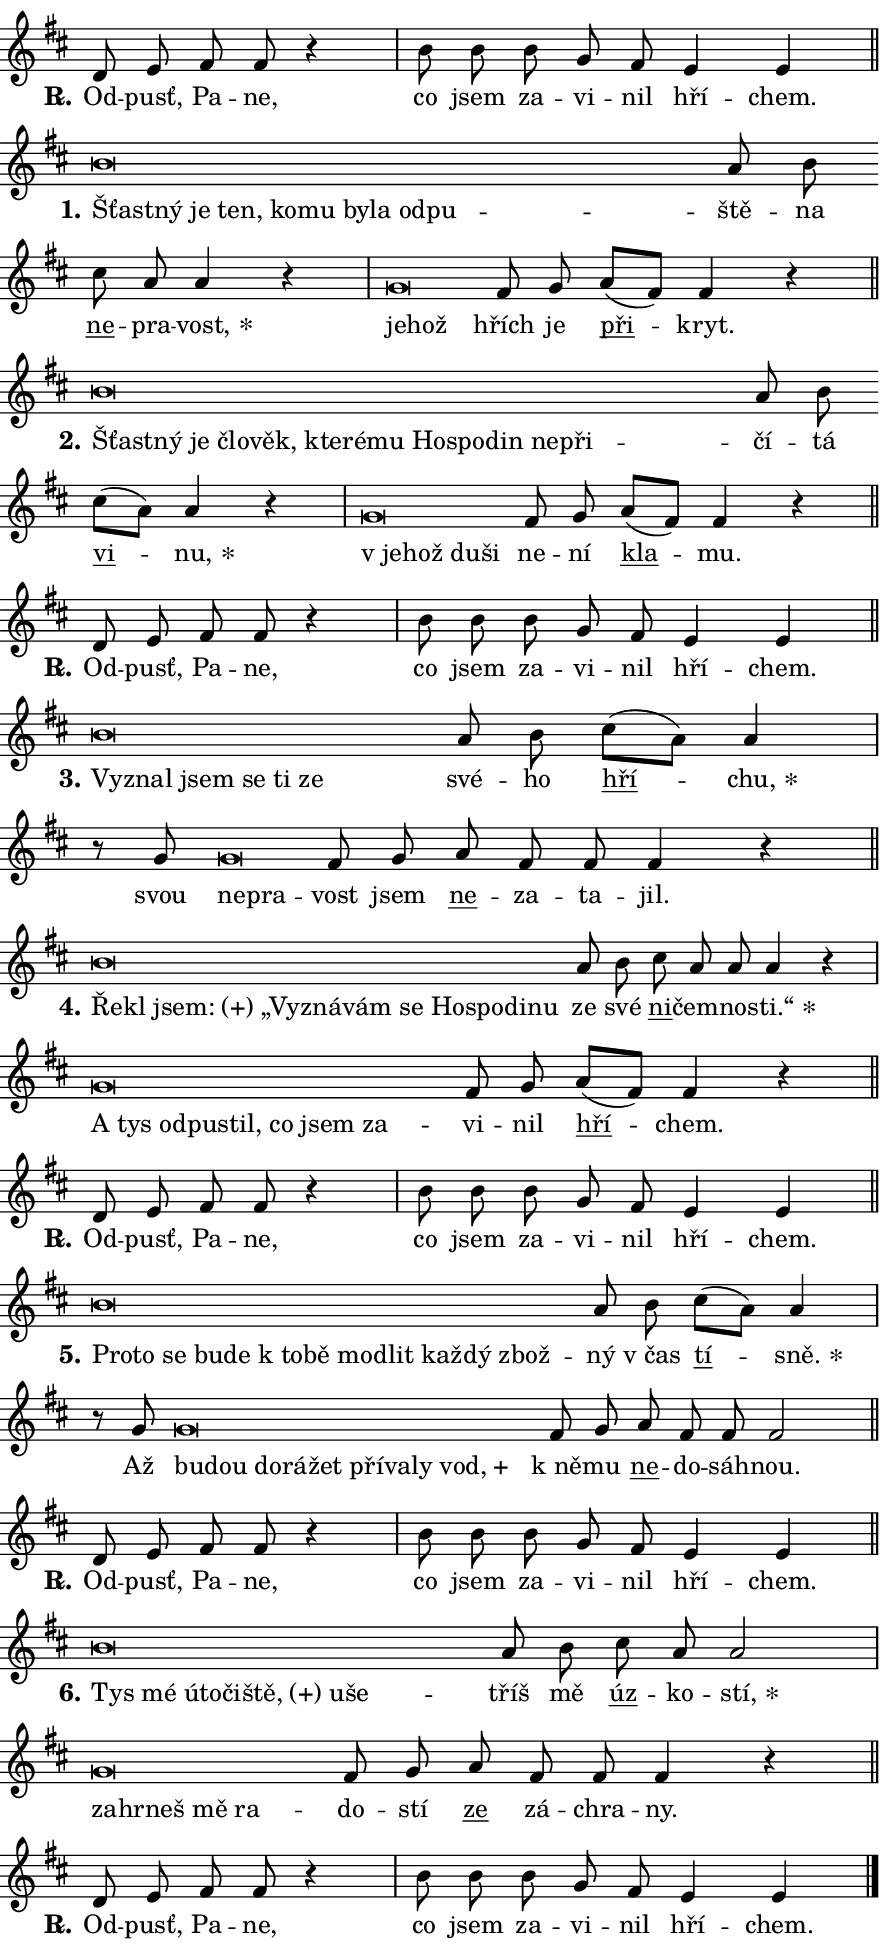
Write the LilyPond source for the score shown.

\version "2.24.0"
\header { tagline = "" }
\paper {
  indent = 0\cm
  top-margin = 0\cm
  right-margin = 0.13\cm % to fit lyric hyphens
  bottom-margin = 0\cm
  left-margin = 0\cm
  paper-width = 15\cm
  page-breaking = #ly:one-page-breaking
  system-system-spacing.basic-distance = #11
  score-system-spacing.basic-distance = #11
  ragged-last = ##f
}


%% Author: Thomas Morley
%% https://lists.gnu.org/archive/html/lilypond-user/2020-05/msg00002.html
#(define (line-position grob)
"Returns position of @var[grob} in current system:
   @code{'start}, if at first time-step
   @code{'end}, if at last time-step
   @code{'middle} otherwise
"
  (let* ((col (ly:item-get-column grob))
         (ln (ly:grob-object col 'left-neighbor))
         (rn (ly:grob-object col 'right-neighbor))
         (col-to-check-left (if (ly:grob? ln) ln col))
         (col-to-check-right (if (ly:grob? rn) rn col))
         (break-dir-left
           (and
             (ly:grob-property col-to-check-left 'non-musical #f)
             (ly:item-break-dir col-to-check-left)))
         (break-dir-right
           (and
             (ly:grob-property col-to-check-right 'non-musical #f)
             (ly:item-break-dir col-to-check-right))))
        (cond ((eqv? 1 break-dir-left) 'start)
              ((eqv? -1 break-dir-right) 'end)
              (else 'middle))))

#(define (tranparent-at-line-position vctor)
  (lambda (grob)
  "Relying on @code{line-position} select the relevant enry from @var{vctor}.
Used to determine transparency,"
    (case (line-position grob)
      ((end) (not (vector-ref vctor 0)))
      ((middle) (not (vector-ref vctor 1)))
      ((start) (not (vector-ref vctor 2))))))

noteHeadBreakVisibility =
#(define-music-function (break-visibility)(vector?)
"Makes @code{NoteHead}s transparent relying on @var{break-visibility}"
#{
  \override NoteHead.transparent =
    #(tranparent-at-line-position break-visibility)
#})

#(define delete-ledgers-for-transparent-note-heads
  (lambda (grob)
    "Reads whether a @code{NoteHead} is transparent.
If so this @code{NoteHead} is removed from @code{'note-heads} from
@var{grob}, which is supposed to be @code{LedgerLineSpanner}.
As a result ledgers are not printed for this @code{NoteHead}"
    (let* ((nhds-array (ly:grob-object grob 'note-heads))
           (nhds-list
             (if (ly:grob-array? nhds-array)
                 (ly:grob-array->list nhds-array)
                 '()))
           ;; Relies on the transparent-property being done before
           ;; Staff.LedgerLineSpanner.after-line-breaking is executed.
           ;; This is fragile ...
           (to-keep
             (remove
               (lambda (nhd)
                 (ly:grob-property nhd 'transparent #f))
               nhds-list)))
      ;; TODO find a better method to iterate over grob-arrays, similiar
      ;; to filter/remove etc for lists
      ;; For now rebuilt from scratch
      (set! (ly:grob-object grob 'note-heads)  '())
      (for-each
        (lambda (nhd)
          (ly:pointer-group-interface::add-grob grob 'note-heads nhd))
        to-keep))))

squashNotes = {
  \override NoteHead.X-extent = #'(-0.2 . 0.2)
  \override NoteHead.Y-extent = #'(-0.75 . 0)
  \override NoteHead.stencil =
    #(lambda (grob)
       (let ((pos (ly:grob-property grob 'staff-position)))
         (begin
           (if (< pos -7) (display "ERROR: Lower brevis then expected\n") (display ""))
           (if (<= pos -6) ly:text-interface::print ly:note-head::print))))
}
unSquashNotes = {
  \revert NoteHead.X-extent
  \revert NoteHead.Y-extent
  \revert NoteHead.stencil
}

hideNotes = \noteHeadBreakVisibility #begin-of-line-visible
unHideNotes = \noteHeadBreakVisibility #all-visible

% work-around for resetting accidentals
% https://lilypond.org/doc/v2.23/Documentation/notation/displaying-rhythms#unmetered-music
cadenzaMeasure = {
  \cadenzaOff
  \partial 1024 s1024
  \cadenzaOn
}

#(define-markup-command (accent layout props text) (markup?)
  "Underline accented syllable"
  (interpret-markup layout props
    #{\markup \override #'(offset . 4.3) \underline { #text }#}))

responsum = \markup \concat {
  "R" \hspace #-1.05 \path #0.1 #'((moveto 0 0.07) (lineto 0.9 0.8)) \hspace #0.05 "."
}

spaceSize = #0.6828661417322834 % exact space size for TeX Gyre Schola

\layout {
  \context {
    \Staff
    \remove "Time_signature_engraver"
    \override LedgerLineSpanner.after-line-breaking = #delete-ledgers-for-transparent-note-heads
  }
  \context {
    \Lyrics {
      \override LyricSpace.minimum-distance = \spaceSize
      \override LyricText.font-name = #"TeX Gyre Schola"
      \override LyricText.font-size = 1
      \override StanzaNumber.font-name = #"TeX Gyre Schola Bold"
      \override StanzaNumber.font-size = 1
    }
  }
  \context {
    \Score 
    \override NoteHead.text =
      #(lambda (grob) 
        (let ((pos (ly:grob-property grob 'staff-position)))
          #{\markup {
            \combine
              \halign #-0.55 \raise #(if (= pos -6) 0 0.5) \override #'(thickness . 2) \draw-line #'(3.2 . 0)
              \musicglyph "noteheads.sM1"
          }#}))
  }
}

% magnetic-lyrics.ily
%
%   written by
%     Jean Abou Samra <jean@abou-samra.fr>
%     Werner Lemberg <wl@gnu.org>
%
%   adapted by
%     Jiri Hon <jiri.hon@gmail.com>
%
% Version 2022-Apr-15

% https://www.mail-archive.com/lilypond-user@gnu.org/msg149350.html

#(define (Left_hyphen_pointer_engraver context)
   "Collect syllable-hyphen-syllable occurrences in lyrics and store
them in properties.  This engraver only looks to the left.  For
example, if the lyrics input is @code{foo -- bar}, it does the
following.

@itemize @bullet
@item
Set the @code{text} property of the @code{LyricHyphen} grob between
@q{foo} and @q{bar} to @code{foo}.

@item
Set the @code{left-hyphen} property of the @code{LyricText} grob with
text @q{foo} to the @code{LyricHyphen} grob between @q{foo} and
@q{bar}.
@end itemize

Use this auxiliary engraver in combination with the
@code{lyric-@/text::@/apply-@/magnetic-@/offset!} hook."
   (let ((hyphen #f)
         (text #f))
     (make-engraver
      (acknowledgers
       ((lyric-syllable-interface engraver grob source-engraver)
        (set! text grob)))
      (end-acknowledgers
       ((lyric-hyphen-interface engraver grob source-engraver)
        ;(when (not (grob::has-interface grob 'lyric-space-interface))
          (set! hyphen grob)));)
      ((stop-translation-timestep engraver)
       (when (and text hyphen)
         (ly:grob-set-object! text 'left-hyphen hyphen))
       (set! text #f)
       (set! hyphen #f)))))

#(define (lyric-text::apply-magnetic-offset! grob)
   "If the space between two syllables is less than the value in
property @code{LyricText@/.details@/.squash-threshold}, move the right
syllable to the left so that it gets concatenated with the left
syllable.

Use this function as a hook for
@code{LyricText@/.after-@/line-@/breaking} if the
@code{Left_@/hyphen_@/pointer_@/engraver} is active."
   (let ((hyphen (ly:grob-object grob 'left-hyphen #f)))
     (when hyphen
       (let ((left-text (ly:spanner-bound hyphen LEFT)))
         (when (grob::has-interface left-text 'lyric-syllable-interface)
           (let* ((common (ly:grob-common-refpoint grob left-text X))
                  (this-x-ext (ly:grob-extent grob common X))
                  (left-x-ext
                   (begin
                     ;; Trigger magnetism for left-text.
                     (ly:grob-property left-text 'after-line-breaking)
                     (ly:grob-extent left-text common X)))
                  ;; `delta` is the gap width between two syllables.
                  (delta (- (interval-start this-x-ext)
                            (interval-end left-x-ext)))
                  (details (ly:grob-property grob 'details))
                  (threshold (assoc-get 'squash-threshold details 0.2)))
             (when (< delta threshold)
               (let* (;; We have to manipulate the input text so that
                      ;; ligatures crossing syllable boundaries are not
                      ;; disabled.  For languages based on the Latin
                      ;; script this is essentially a beautification.
                      ;; However, for non-Western scripts it can be a
                      ;; necessity.
                      (lt (ly:grob-property left-text 'text))
                      (rt (ly:grob-property grob 'text))
                      (is-space (grob::has-interface hyphen 'lyric-space-interface))
                      (space (if is-space " " ""))
                      (extra-delta (if is-space spaceSize 0))
                      ;; Append new syllable.
                      (ltrt-space (if (and (string? lt) (string? rt))
                                (string-append lt space rt)
                                (make-concat-markup (list lt space rt))))
                      ;; Right-align `ltrt` to the right side.
                      (ltrt-space-markup (grob-interpret-markup
                               grob
                               (make-translate-markup
                                (cons (interval-length this-x-ext) 0)
                                (make-right-align-markup ltrt-space)))))
                 (begin
                   ;; Don't print `left-text`.
                   (ly:grob-set-property! left-text 'stencil #f)
                   ;; Set text and stencil (which holds all collected
                   ;; syllables so far) and shift it to the left.
                   (ly:grob-set-property! grob 'text ltrt-space)
                   (ly:grob-set-property! grob 'stencil ltrt-space-markup)
                   (ly:grob-translate-axis! grob (- (- delta extra-delta)) X))))))))))


#(define (lyric-hyphen::displace-bounds-first grob)
   ;; Make very sure this callback isn't triggered too early.
   (let ((left (ly:spanner-bound grob LEFT))
         (right (ly:spanner-bound grob RIGHT)))
     (ly:grob-property left 'after-line-breaking)
     (ly:grob-property right 'after-line-breaking)
     (ly:lyric-hyphen::print grob)))

squashThreshold = #0.4

\layout {
  \context {
    \Lyrics
    \consists #Left_hyphen_pointer_engraver
    \override LyricText.after-line-breaking =
      #lyric-text::apply-magnetic-offset!
    \override LyricHyphen.stencil = #lyric-hyphen::displace-bounds-first
    \override LyricText.details.squash-threshold = \squashThreshold
    \override LyricHyphen.minimum-distance = 0
    \override LyricHyphen.minimum-length = \squashThreshold
  }
}

squashText = \override LyricText.details.squash-threshold = 9999
unSquashText = \override LyricText.details.squash-threshold = \squashThreshold

leftText = \override LyricText.self-alignment-X = #LEFT
unLeftText = \revert LyricText.self-alignment-X

starOffset = #(lambda (grob) 
                (let ((x_offset (ly:self-alignment-interface::aligned-on-x-parent grob)))
                  (if (= x_offset 0) 0 (+ x_offset 1.2))))

star = #(define-music-function (syllable)(string?)
"Append star separator at the end of a syllable"
#{
  \once \override LyricText.X-offset = #starOffset
  \lyricmode { \markup {
    #syllable
    \override #'((font-name . "TeX Gyre Schola Bold")) \hspace #0.2 \lower #0.65 \larger "*"
  } }
#})

starAccent = #(define-music-function (syllable)(string?)
"Append star separator at the end of a syllable and make accent"
#{
  \once \override LyricText.X-offset = #starOffset
  \lyricmode { \markup {
    \accent #syllable
    \override #'((font-name . "TeX Gyre Schola Bold")) \hspace #0.2 \lower #0.65 \larger "*"
  } }
#})

breath = #(define-music-function (syllable)(string?)
"Append breathing indicator at the end of a syllable"
#{
  \lyricmode { \markup { #syllable "+" } }
#})

optionalBreath = #(define-music-function (syllable)(string?)
"Append optional breathing indicator at the end of a syllable"
#{
  \lyricmode { \markup { #syllable "(+)" } }
#})


\score {
    <<
        \new Voice = "melody" { \cadenzaOn \key d \major \relative { d'8 e fis fis r4 \cadenzaMeasure \bar "|" b8 b \bar "" b g fis e4 e \cadenzaMeasure \bar "||" \break } }
        \new Lyrics \lyricsto "melody" { \lyricmode { \set stanza = \responsum
Od -- pusť, Pa -- ne, co jsem za -- vi -- nil hří -- chem. } }
    >>
    \layout {}
}

\score {
    <<
        \new Voice = "melody" { \cadenzaOn \key d \major \relative { \squashNotes b'\breve*1/16 \hideNotes \breve*1/16 \bar "" \breve*1/16 \bar "" \breve*1/16 \bar "" \breve*1/16 \bar "" \breve*1/16 \bar "" \breve*1/16 \bar "" \breve*1/16 \bar "" \breve*1/16 \breve*1/16 \bar "" \unHideNotes \unSquashNotes a8 b \bar "" cis a a4 r \cadenzaMeasure \bar "|" \squashNotes g\breve*1/16 \hideNotes \breve*1/16 \bar "" \unHideNotes \unSquashNotes fis8 g \bar "" a[( fis)] fis4 r \cadenzaMeasure \bar "||" \break } }
        \new Lyrics \lyricsto "melody" { \lyricmode { \set stanza = "1."
\leftText Šťast -- \squashText ný je ten, ko -- mu by -- la od -- pu -- \unLeftText \unSquashText ště -- na \markup \accent ne -- pra -- \star vost, \leftText je -- \squashText hož \unLeftText \unSquashText hřích je \markup \accent při -- kryt. } }
    >>
    \layout {}
}

\score {
    <<
        \new Voice = "melody" { \cadenzaOn \key d \major \relative { \squashNotes b'\breve*1/16 \hideNotes \breve*1/16 \bar "" \breve*1/16 \bar "" \breve*1/16 \bar "" \breve*1/16 \bar "" \breve*1/16 \bar "" \breve*1/16 \bar "" \breve*1/16 \bar "" \breve*1/16 \bar "" \breve*1/16 \bar "" \breve*1/16 \bar "" \breve*1/16 \breve*1/16 \bar "" \unHideNotes \unSquashNotes a8 b \bar "" cis[( a)] a4 r \cadenzaMeasure \bar "|" \squashNotes g\breve*1/16 \hideNotes \breve*1/16 \bar "" \breve*1/16 \breve*1/16 \bar "" \unHideNotes \unSquashNotes fis8 g \bar "" a[( fis)] fis4 r \cadenzaMeasure \bar "||" \break } }
        \new Lyrics \lyricsto "melody" { \lyricmode { \set stanza = "2."
\leftText Šťast -- \squashText ný je člo -- věk, kte -- ré -- mu Ho -- spo -- din ne -- při -- \unLeftText \unSquashText čí -- tá \markup \accent vi -- \star nu, \leftText "v je" -- \squashText hož du -- ši \unLeftText \unSquashText ne -- ní \markup \accent kla -- mu. } }
    >>
    \layout {}
}

\score {
    <<
        \new Voice = "melody" { \cadenzaOn \key d \major \relative { d'8 e fis fis r4 \cadenzaMeasure \bar "|" b8 b \bar "" b g fis e4 e \cadenzaMeasure \bar "||" \break } }
        \new Lyrics \lyricsto "melody" { \lyricmode { \set stanza = \responsum
Od -- pusť, Pa -- ne, co jsem za -- vi -- nil hří -- chem. } }
    >>
    \layout {}
}

\score {
    <<
        \new Voice = "melody" { \cadenzaOn \key d \major \relative { \squashNotes b'\breve*1/16 \hideNotes \breve*1/16 \bar "" \breve*1/16 \bar "" \breve*1/16 \bar "" \breve*1/16 \breve*1/16 \bar "" \unHideNotes \unSquashNotes a8 b \bar "" cis[( a)] a4 \cadenzaMeasure \bar "|" r8 g8 \squashNotes g\breve*1/16 \hideNotes \breve*1/16 \bar "" \unHideNotes \unSquashNotes fis8 g \bar "" a fis fis fis4 r \cadenzaMeasure \bar "||" \break } }
        \new Lyrics \lyricsto "melody" { \lyricmode { \set stanza = "3."
\leftText Vy -- \squashText znal jsem se ti ze \unLeftText \unSquashText své -- ho \markup \accent hří -- \star chu, svou \leftText ne -- \squashText pra -- \unLeftText \unSquashText vost jsem \markup \accent ne -- za -- ta -- jil. } }
    >>
    \layout {}
}

\score {
    <<
        \new Voice = "melody" { \cadenzaOn \key d \major \relative { \squashNotes b'\breve*1/16 \hideNotes \breve*1/16 \bar "" \breve*1/16 \bar "" \breve*1/16 \bar "" \breve*1/16 \bar "" \breve*1/16 \bar "" \breve*1/16 \bar "" \breve*1/16 \bar "" \breve*1/16 \bar "" \breve*1/16 \breve*1/16 \bar "" \unHideNotes \unSquashNotes a8 b \bar "" cis a a a4 r \cadenzaMeasure \bar "|" \squashNotes g\breve*1/16 \hideNotes \breve*1/16 \bar "" \breve*1/16 \bar "" \breve*1/16 \bar "" \breve*1/16 \bar "" \breve*1/16 \bar "" \breve*1/16 \breve*1/16 \bar "" \unHideNotes \unSquashNotes fis8 g \bar "" a[( fis)] fis4 r \cadenzaMeasure \bar "||" \break } }
        \new Lyrics \lyricsto "melody" { \lyricmode { \set stanza = "4."
\leftText Ře -- \squashText kl \optionalBreath jsem: „Vy -- zná -- vám se Ho -- spo -- di -- nu \unLeftText \unSquashText ze své \markup \accent ni -- čem -- no -- \star sti.“ \leftText A \squashText tys od -- pu -- stil, co jsem za -- \unLeftText \unSquashText vi -- nil \markup \accent hří -- chem. } }
    >>
    \layout {}
}

\score {
    <<
        \new Voice = "melody" { \cadenzaOn \key d \major \relative { d'8 e fis fis r4 \cadenzaMeasure \bar "|" b8 b \bar "" b g fis e4 e \cadenzaMeasure \bar "||" \break } }
        \new Lyrics \lyricsto "melody" { \lyricmode { \set stanza = \responsum
Od -- pusť, Pa -- ne, co jsem za -- vi -- nil hří -- chem. } }
    >>
    \layout {}
}

\score {
    <<
        \new Voice = "melody" { \cadenzaOn \key d \major \relative { \squashNotes b'\breve*1/16 \hideNotes \breve*1/16 \bar "" \breve*1/16 \bar "" \breve*1/16 \bar "" \breve*1/16 \bar "" \breve*1/16 \bar "" \breve*1/16 \bar "" \breve*1/16 \bar "" \breve*1/16 \bar "" \breve*1/16 \bar "" \breve*1/16 \breve*1/16 \bar "" \unHideNotes \unSquashNotes a8 b \bar "" cis[( a)] a4 \cadenzaMeasure \bar "|" r8 g8 \squashNotes g\breve*1/16 \hideNotes \breve*1/16 \bar "" \breve*1/16 \bar "" \breve*1/16 \bar "" \breve*1/16 \bar "" \breve*1/16 \bar "" \breve*1/16 \bar "" \breve*1/16 \breve*1/16 \bar "" \unHideNotes \unSquashNotes fis8 g \bar "" a fis fis fis2 \cadenzaMeasure \bar "||" \break } }
        \new Lyrics \lyricsto "melody" { \lyricmode { \set stanza = "5."
\leftText Pro -- \squashText to se bu -- de "k to" -- bě mo -- dlit kaž -- dý zbož -- \unLeftText \unSquashText ný "v čas" \markup \accent tí -- \star sně. Až \leftText bu -- \squashText dou do -- rá -- žet pří -- va -- ly \breath "vod," \unLeftText \unSquashText "k ně" -- mu \markup \accent ne -- do -- sáh -- nou. } }
    >>
    \layout {}
}

\score {
    <<
        \new Voice = "melody" { \cadenzaOn \key d \major \relative { d'8 e fis fis r4 \cadenzaMeasure \bar "|" b8 b \bar "" b g fis e4 e \cadenzaMeasure \bar "||" \break } }
        \new Lyrics \lyricsto "melody" { \lyricmode { \set stanza = \responsum
Od -- pusť, Pa -- ne, co jsem za -- vi -- nil hří -- chem. } }
    >>
    \layout {}
}

\score {
    <<
        \new Voice = "melody" { \cadenzaOn \key d \major \relative { \squashNotes b'\breve*1/16 \hideNotes \breve*1/16 \bar "" \breve*1/16 \bar "" \breve*1/16 \bar "" \breve*1/16 \bar "" \breve*1/16 \bar "" \breve*1/16 \breve*1/16 \bar "" \unHideNotes \unSquashNotes a8 b \bar "" cis a a2 \cadenzaMeasure \bar "|" \squashNotes g\breve*1/16 \hideNotes \breve*1/16 \bar "" \breve*1/16 \bar "" \breve*1/16 \breve*1/16 \bar "" \unHideNotes \unSquashNotes fis8 g \bar "" a fis fis fis4 r \cadenzaMeasure \bar "||" \break } }
        \new Lyrics \lyricsto "melody" { \lyricmode { \set stanza = "6."
\leftText Tys \squashText mé ú -- to -- či -- \optionalBreath ště, u -- še -- \unLeftText \unSquashText tříš mě \markup \accent úz -- ko -- \star stí, \leftText za -- \squashText hr -- neš mě ra -- \unLeftText \unSquashText do -- stí \markup \accent ze zá -- chra -- ny. } }
    >>
    \layout {}
}

\score {
    <<
        \new Voice = "melody" { \cadenzaOn \key d \major \relative { d'8 e fis fis r4 \cadenzaMeasure \bar "|" b8 b \bar "" b g fis e4 e \cadenzaMeasure \bar "||" \break } \bar "|." }
        \new Lyrics \lyricsto "melody" { \lyricmode { \set stanza = \responsum
Od -- pusť, Pa -- ne, co jsem za -- vi -- nil hří -- chem. } }
    >>
    \layout {}
}
